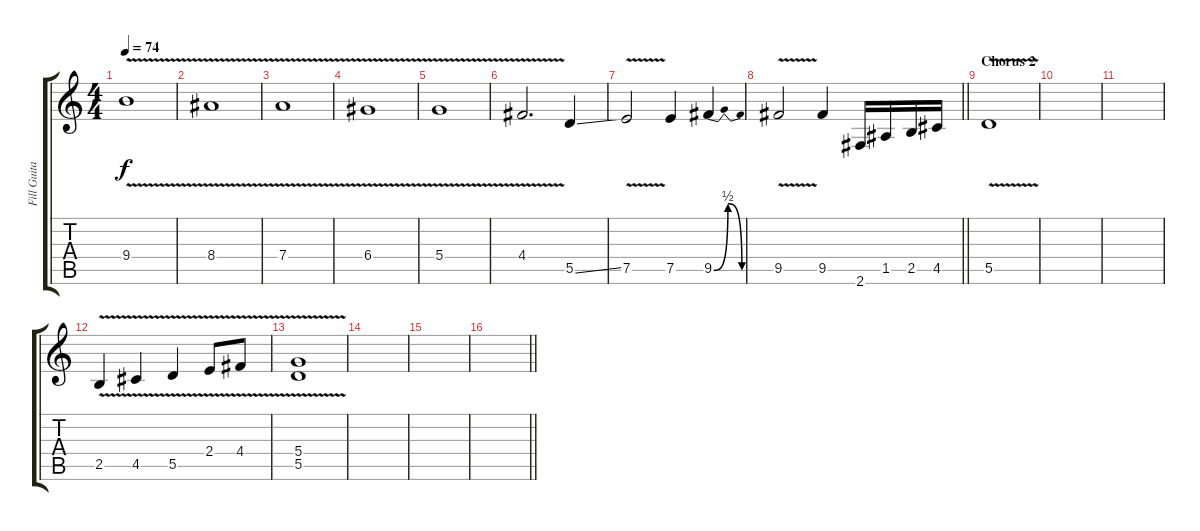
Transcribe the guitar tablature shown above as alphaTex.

\track ("Fill Guitar #2" "Fill Guita") {instrument distortionguitar}
\staff {score tabs}
\tuning (E4 B3 G3 D3 A2 E2) {hide}
\ts (4 4)
\tempo 74
\clef g2
\ks c
9.4{v}.1{dy f} |
8.4{v}.1 |
7.4{v}.1 |
6.4{v}.1 |
5.4{v}.1 |
4.4{v}.2{d} 5.5{ss}.4 |
7.5{v}.2 7.5.4 9.5{be (bendrelease 0 0 15 2 15 2 60 0)}.4 |
\barLineRight lightlight
9.5{v}.2 9.5.4 2.6.16 1.5.16 2.5.16 4.5.16 |
\section ("" "Chorus 2")
5.5{v}.1 |
|
|
2.5{v}.4 4.5{v}.4 5.5{v}.4 2.4{v}.8 4.4{v}.8 |
(5.4{v} 5.5{v}).1 |
|
|
\barLineRight lightlight
